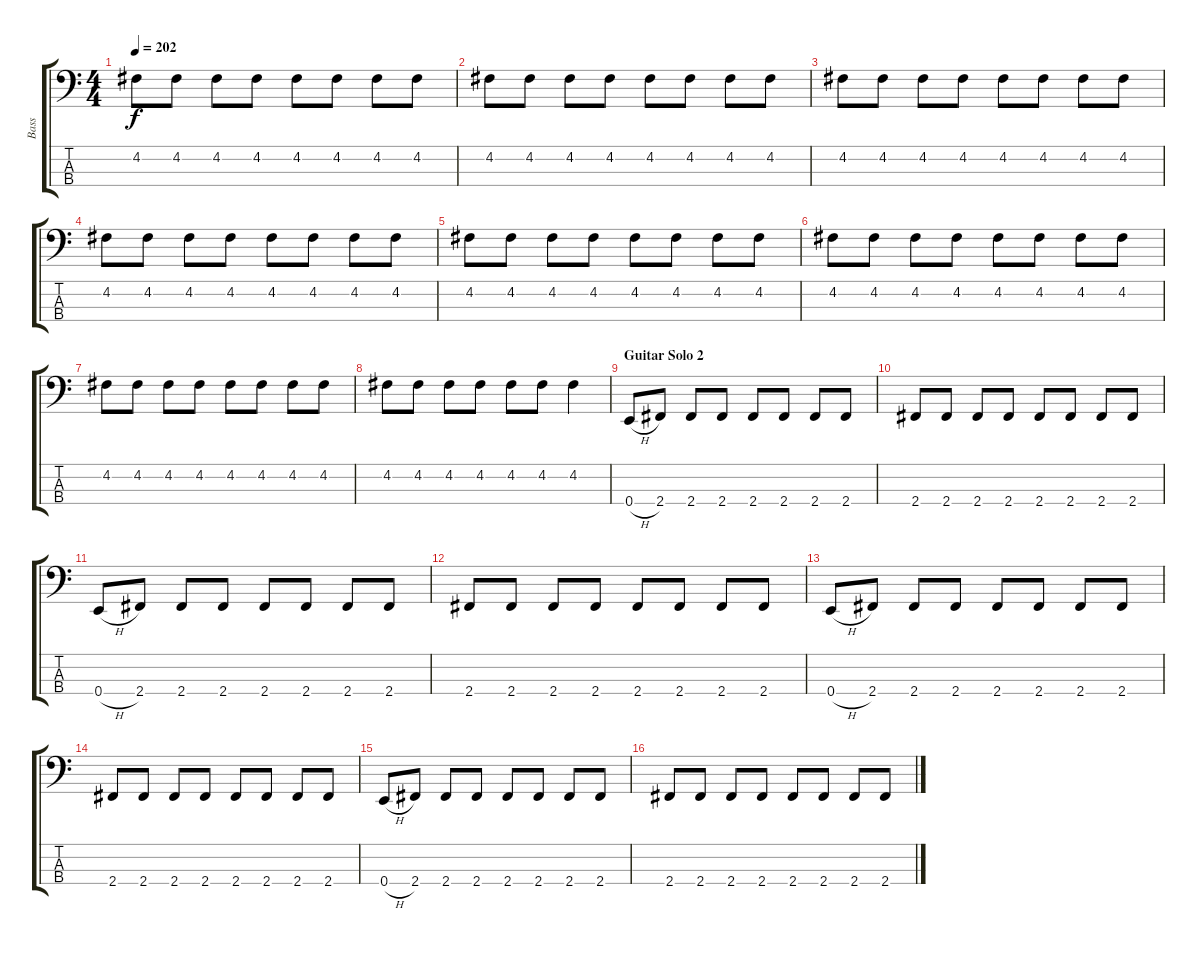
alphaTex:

\track ("Bass" "Bass") {instrument electricbassfinger}
\staff {score tabs}
\tuning (G2 D2 A1 E1) {hide}
\ts (4 4)
\tempo 202
\clef f4
\ks c
4.2.8{dy f} 4.2.8 4.2.8 4.2.8 4.2.8 4.2.8 4.2.8 4.2.8 |
4.2.8 4.2.8 4.2.8 4.2.8 4.2.8 4.2.8 4.2.8 4.2.8 |
4.2.8 4.2.8 4.2.8 4.2.8 4.2.8 4.2.8 4.2.8 4.2.8 |
4.2.8 4.2.8 4.2.8 4.2.8 4.2.8 4.2.8 4.2.8 4.2.8 |
4.2.8 4.2.8 4.2.8 4.2.8 4.2.8 4.2.8 4.2.8 4.2.8 |
4.2.8 4.2.8 4.2.8 4.2.8 4.2.8 4.2.8 4.2.8 4.2.8 |
4.2.8 4.2.8 4.2.8 4.2.8 4.2.8 4.2.8 4.2.8 4.2.8 |
4.2.8 4.2.8 4.2.8 4.2.8 4.2.8 4.2.8 4.2.4 |
\section ("" "Guitar Solo 2")
0.4{h}.8 2.4.8 2.4.8 2.4.8 2.4.8 2.4.8 2.4.8 2.4.8 |
2.4.8 2.4.8 2.4.8 2.4.8 2.4.8 2.4.8 2.4.8 2.4.8 |
0.4{h}.8 2.4.8 2.4.8 2.4.8 2.4.8 2.4.8 2.4.8 2.4.8 |
2.4.8 2.4.8 2.4.8 2.4.8 2.4.8 2.4.8 2.4.8 2.4.8 |
0.4{h}.8 2.4.8 2.4.8 2.4.8 2.4.8 2.4.8 2.4.8 2.4.8 |
2.4.8 2.4.8 2.4.8 2.4.8 2.4.8 2.4.8 2.4.8 2.4.8 |
0.4{h}.8 2.4.8 2.4.8 2.4.8 2.4.8 2.4.8 2.4.8 2.4.8 |
2.4.8 2.4.8 2.4.8 2.4.8 2.4.8 2.4.8 2.4.8 2.4.8
